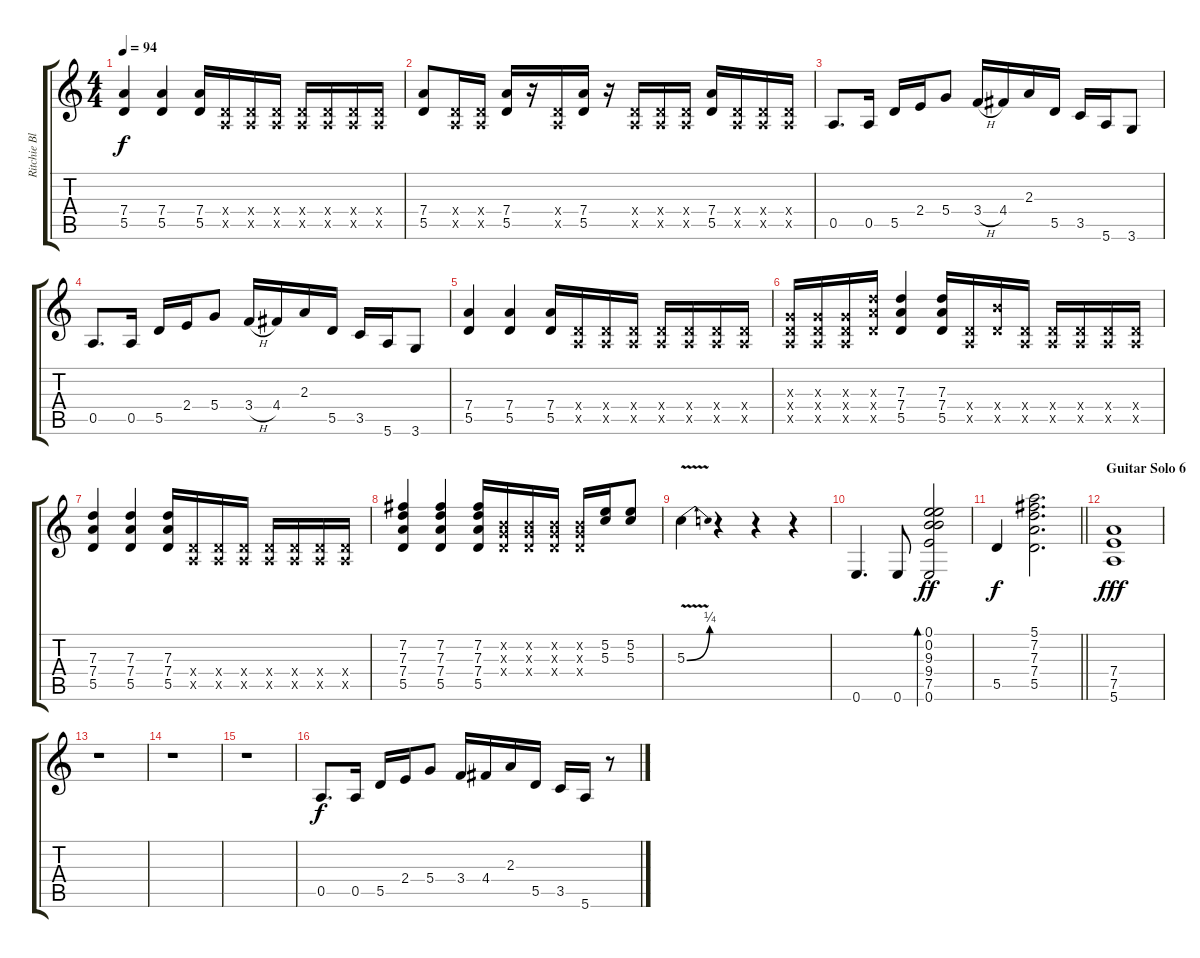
\track ("Ritchie Blackmore (Rhythm)" "Ritchie Bl") {instrument distortionguitar}
\staff {score tabs}
\tuning (E4 B3 G3 D3 A2 E2) {hide}
\ts (4 4)
\tempo 94
\clef g2
\ks c
(7.4 5.5).4{dy f} (7.4 5.5).4 (7.4 5.5).16 (0.4{x} 0.5{x}).16 (0.4{x} 0.5{x}).16 (0.4{x} 0.5{x}).16 (0.4{x} 0.5{x}).16 (0.4{x} 0.5{x}).16 (0.4{x} 0.5{x}).16 (0.4{x} 0.5{x}).16 |
(7.4 5.5).8 (0.4{x} 0.5{x}).16 (0.4{x} 0.5{x}).16 (7.4 5.5).16 r.16 (0.4{x} 0.5{x}).16 (7.4 5.5).16 r.16 (0.4{x} 0.5{x}).16 (0.4{x} 0.5{x}).16 (0.4{x} 0.5{x}).16 (7.4 5.5).16 (0.4{x} 0.5{x}).16 (0.4{x} 0.5{x}).16 (0.4{x} 0.5{x}).16 |
0.5.8{d} 0.5.16 5.5.16 2.4.16 5.4.8 3.4{h}.16 4.4.16 2.3.16 5.5.16 3.5.16 5.6.16 3.6.8 |
0.5.8{d} 0.5.16 5.5.16 2.4.16 5.4.8 3.4{h}.16 4.4.16 2.3.16 5.5.16 3.5.16 5.6.16 3.6.8 |
(7.4 5.5).4 (7.4 5.5).4 (7.4 5.5).16 (0.4{x} 0.5{x}).16 (0.4{x} 0.5{x}).16 (0.4{x} 0.5{x}).16 (0.4{x} 0.5{x}).16 (0.4{x} 0.5{x}).16 (0.4{x} 0.5{x}).16 (0.4{x} 0.5{x}).16 |
(0.3{x} 0.4{x} 0.5{x}).16 (0.3{x} 0.4{x} 0.5{x}).16 (0.3{x} 0.4{x} 0.5{x}).16 (7.3{x} 7.4{x} 5.5{x}).16 (7.3 7.4 5.5).4 (7.3 7.4 5.5).16 (0.4{x} 0.5{x}).16 (9.4{x} 5.5{x}).16 (0.4{x} 0.5{x}).16 (0.4{x} 0.5{x}).16 (0.4{x} 0.5{x}).16 (0.4{x} 0.5{x}).16 (0.4{x} 0.5{x}).16 |
(7.3 7.4 5.5).4 (7.3 7.4 5.5).4 (7.3 7.4 5.5).16 (0.4{x} 0.5{x}).16 (0.4{x} 0.5{x}).16 (0.4{x} 0.5{x}).16 (0.4{x} 0.5{x}).16 (0.4{x} 0.5{x}).16 (0.4{x} 0.5{x}).16 (0.4{x} 0.5{x}).16 |
(7.2 7.3 7.4 5.5).4 (7.2 7.3 7.4 5.5).4 (7.2 7.3 7.4 5.5).16 (0.2{x} 0.3{x} 0.4{x}).16 (0.2{x} 0.3{x} 0.4{x}).16 (0.2{x} 0.3{x} 0.4{x}).16 (0.2{x} 0.3{x} 0.4{x}).16 (5.2 5.3).16 (5.2 5.3).8 |
5.3{be (bend 0 0 60 1) v}.4 r.4 r.4 r.4 |
0.6.4{d} 0.6.8 (0.1 0.2 9.3 9.4 7.5 0.6).2{bd 60 dy ff} |
\barLineRight lightlight
5.5.4{dy f} (5.1 7.2 7.3 7.4 5.5).2{d} |
\section ("" "Guitar Solo 6")
(7.4 7.5 5.6).1{dy fff} |
r.1 |
r.1 |
r.1 |
0.5.8{d dy f} 0.5.16 5.5.16 2.4.16 5.4.8 3.4.16 4.4.16 2.3.16 5.5.16 3.5.16 5.6.16 r.8
